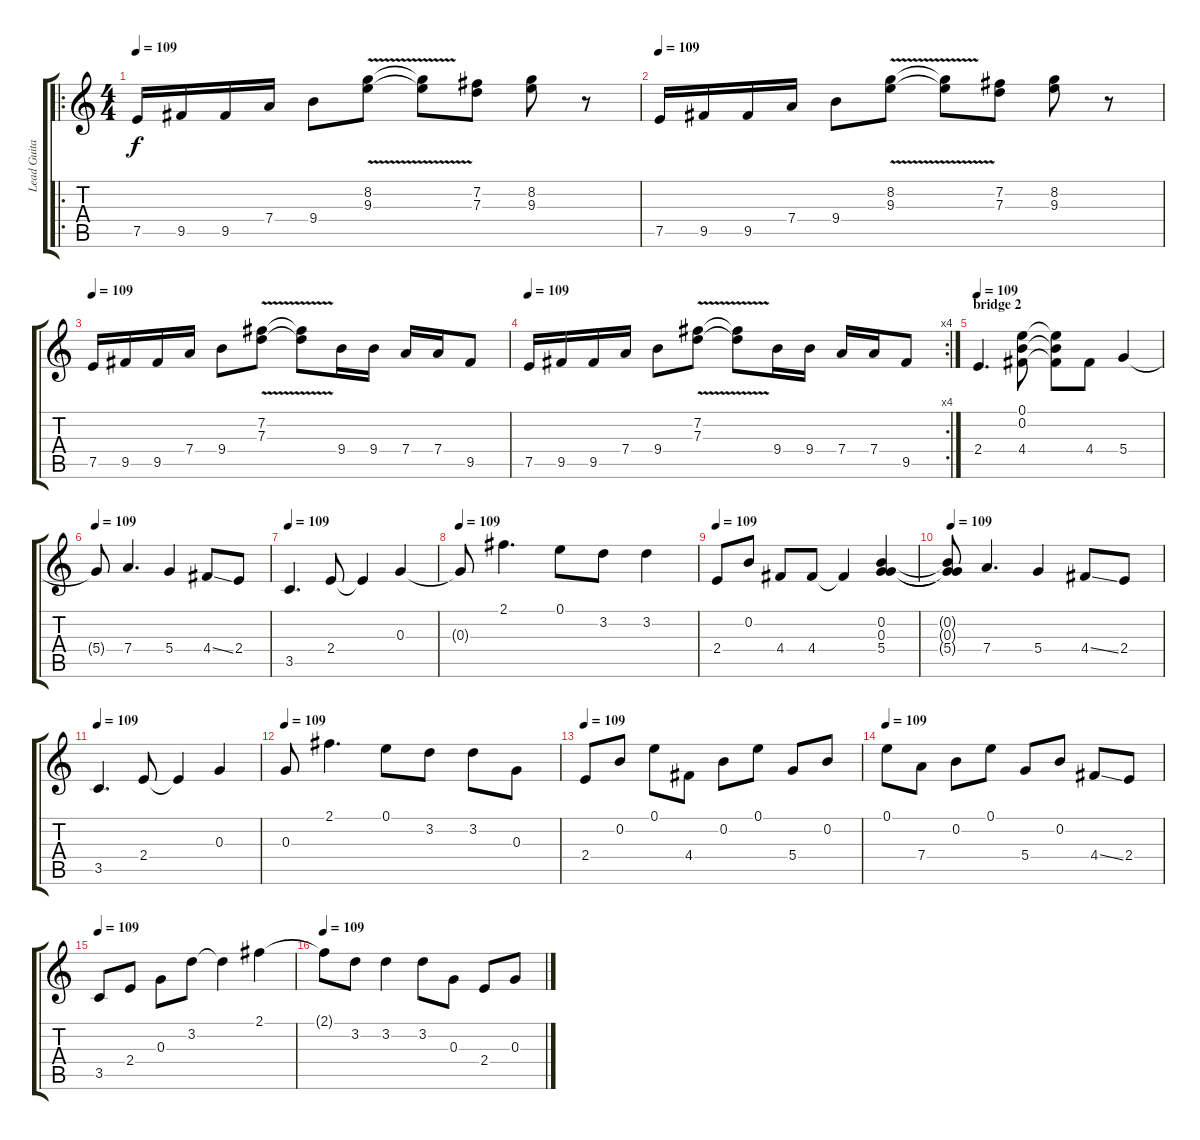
\track ("Lead Guitar" "Lead Guita") {instrument distortionguitar}
\staff {score tabs}
\tuning (E4 B3 G3 D3 A2 E2) {hide}
\ro
\ts (4 4)
\tempo 109
\clef g2
\ks c
7.5.16{dy f} 9.5.16 9.5.16 7.4.16 9.4.8 (8.2{v} 9.3{v}).8 (8.2{t} 9.3{t}).8 (7.2 7.3).8 (8.2 9.3).8 r.8 |
\tempo 109
7.5.16 9.5.16 9.5.16 7.4.16 9.4.8 (8.2{v} 9.3{v}).8 (8.2{t} 9.3{t}).8 (7.2 7.3).8 (8.2 9.3).8 r.8 |
\tempo 109
7.5.16 9.5.16 9.5.16 7.4.16 9.4.8 (7.2{v} 7.3{v}).8 (7.2{t} 7.3{t}).8 9.4.16 9.4.16 7.4.16 7.4.16 9.5.8 |
\rc 4
\tempo 109
7.5.16 9.5.16 9.5.16 7.4.16 9.4.8 (7.2{v} 7.3{v}).8 (7.2{t} 7.3{t}).8 9.4.16 9.4.16 7.4.16 7.4.16 9.5.8 |
\section ("" "bridge 2")
\tempo 109
2.4.4{d} (0.1 0.2 4.4).8 (0.1{t} 0.2{t} 4.4{t}).8 4.4.8 5.4.4 |
\tempo 109
5.4{t}.8 7.4.4{d} 5.4.4 4.4{ss}.8 2.4.8 |
\tempo 109
3.5.4{d} 2.4.8 2.4{t}.4 0.3.4 |
\tempo 109
0.3{t}.8 2.1.4{d} 0.1.8 3.2.8 3.2.4 |
\tempo 109
2.4.8 0.2.8 4.4.8 4.4.8 4.4{t}.4 (0.2 0.3 5.4).4 |
\tempo 109
(0.2{t} 0.3{t} 5.4{t}).8 7.4.4{d} 5.4.4 4.4{ss}.8 2.4.8 |
\tempo 109
3.5.4{d} 2.4.8 2.4{t}.4 0.3.4 |
\tempo 109
0.3.8 2.1.4{d} 0.1.8 3.2.8 3.2.8 0.3.8 |
\tempo 109
2.4.8 0.2.8 0.1.8 4.4.8 0.2.8 0.1.8 5.4.8 0.2.8 |
\tempo 109
0.1.8 7.4.8 0.2.8 0.1.8 5.4.8 0.2.8 4.4{ss}.8 2.4.8 |
\tempo 109
3.5.8 2.4.8 0.3.8 3.2.8 3.2{t}.4 2.1.4 |
\tempo 109
2.1{t}.8 3.2.8 3.2.4 3.2.8 0.3.8 2.4.8 0.3.8
